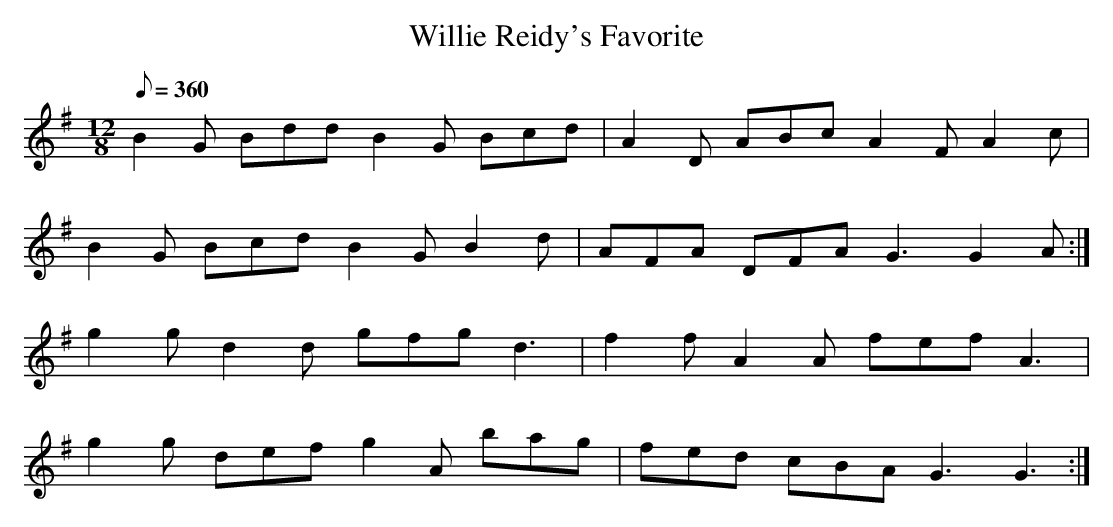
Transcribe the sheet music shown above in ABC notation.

X:1
T: Willie Reidy's Favorite
L: 1/8
M: 12/8
Q: 360
K: G
B2G Bdd B2G Bcd|A2D ABc A2F A2c|
B2G Bcd B2G B2d|AFA DFA G3 G2A :|
g2g d2d gfg d3|f2f A2A fef A3|
g2g def g2A bag|fed cBA G3 G3 :|
